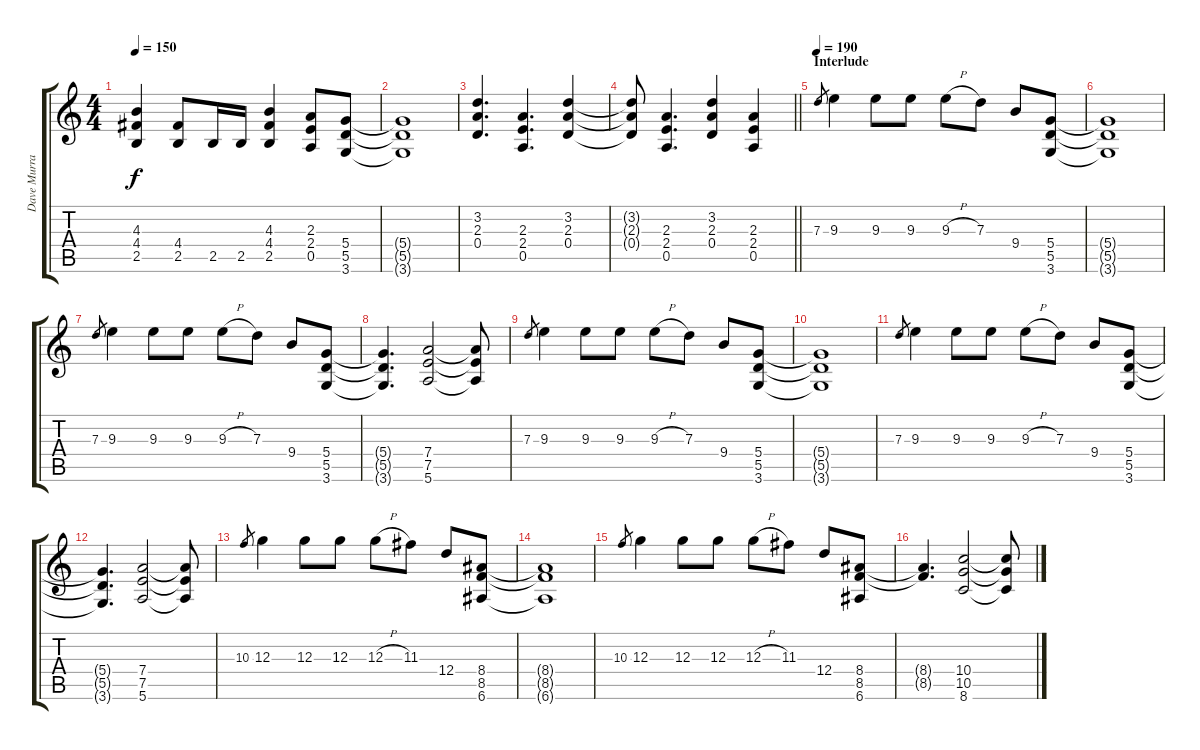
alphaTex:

\track ("Dave Murray" "Dave Murra") {instrument distortionguitar}
\staff {score tabs}
\tuning (E4 B3 G3 D3 A2 E2) {hide}
\ts (4 4)
\tempo 150
\clef g2
\ks c
(4.3 4.4 2.5).4{dy f} (4.4 2.5).8 2.5.16 2.5.16 (4.3 4.4 2.5).4 (2.3 2.4 0.5).8 (5.4 5.5 3.6).8 |
(5.4{t} 5.5{t} 3.6{t}).1 |
(3.2 2.3 0.4).4{d} (2.3 2.4 0.5).4{d} (3.2 2.3 0.4).4 |
\barLineRight lightlight
(3.2{t} 2.3{t} 0.4{t}).8 (2.3 2.4 0.5).4{d} (3.2 2.3 0.4).4 (2.3 2.4 0.5).4 |
\section ("" "Interlude")
\tempo 190
7.3.8{gr} 9.3.4 9.3.8 9.3.8 9.3{h}.8 7.3.8 9.4.8 (5.4 5.5 3.6).8 |
(5.4{t} 5.5{t} 3.6{t}).1 |
7.3.8{gr} 9.3.4 9.3.8 9.3.8 9.3{h}.8 7.3.8 9.4.8 (5.4 5.5 3.6).8 |
(5.4{t} 5.5{t} 3.6{t}).4{d} (7.4 7.5 5.6).2 (7.4{t} 7.5{t} 5.6{t}).8 |
7.3.8{gr} 9.3.4 9.3.8 9.3.8 9.3{h}.8 7.3.8 9.4.8 (5.4 5.5 3.6).8 |
(5.4{t} 5.5{t} 3.6{t}).1 |
7.3.8{gr} 9.3.4 9.3.8 9.3.8 9.3{h}.8 7.3.8 9.4.8 (5.4 5.5 3.6).8 |
(5.4{t} 5.5{t} 3.6{t}).4{d} (7.4 7.5 5.6).2 (7.4{t} 7.5{t} 5.6{t}).8 |
10.3.8{gr} 12.3.4 12.3.8 12.3.8 12.3{h}.8 11.3.8 12.4.8 (8.4 8.5 6.6).8 |
(8.4{t} 8.5{t} 6.6{t}).1 |
10.3.8{gr} 12.3.4 12.3.8 12.3.8 12.3{h}.8 11.3.8 12.4.8 (8.4 8.5 6.6).8 |
(8.4{t} 8.5{t}).4{d} (10.4 10.5 8.6).2 (10.4{t} 10.5{t} 8.6{t}).8
